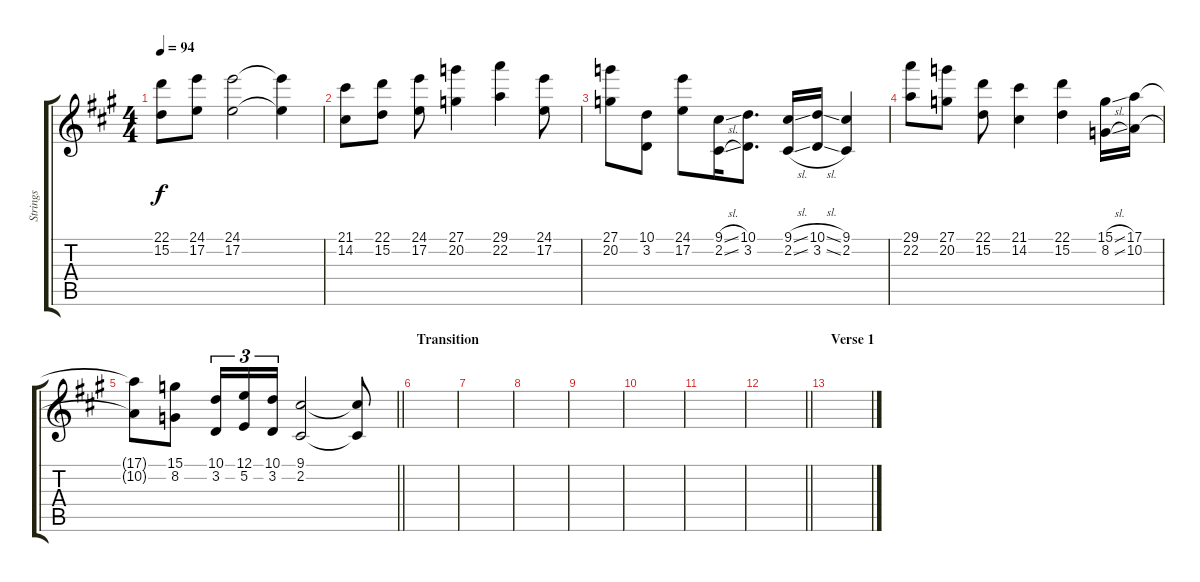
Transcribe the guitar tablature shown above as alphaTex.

\track ("Strings" "Strings") {instrument stringensemble1}
\staff {score tabs}
\tuning (E4 B3 G3 D3 A2 E2) {hide}
\ts (4 4)
\tempo 94
\clef g2
\ks a
(22.1{t} 15.2{t}).8{dy f} (24.1 17.2).8 (24.1 17.2).2 (24.1{t} 17.2{t}).4 |
(21.1 14.2).8 (22.1 15.2).8 (24.1 17.2).8 (27.1 20.2).4 (29.1 22.2).4 (24.1 17.2).8 |
(27.1 20.2).8 (10.1 3.2).8 (24.1 17.2).8 (9.1{sl} 2.2{sl}).16 (10.1 3.2).8{d} (9.1{sl} 2.2{sl}).16 (10.1{sl} 3.2{sl}).16 (9.1 2.2).4 |
(29.1 22.2).8 (27.1 20.2).8 (22.1 15.2).8 (21.1 14.2).4 (22.1 15.2).4 (15.1{sl} 8.2{sl}).16 (17.1 10.2).16 |
\barLineRight lightlight
(17.1{t} 10.2{t}).8 (15.1 8.2).8 (10.1 3.2).16{tu (3 2)} (12.1 5.2).16{tu (3 2)} (10.1 3.2).16{tu (3 2)} (9.1 2.2).2 (9.1{t} 2.2{t}).8 |
\section ("" "Transition")
|
|
|
|
|
|
\barLineRight lightlight
|
\section ("" "Verse 1")
